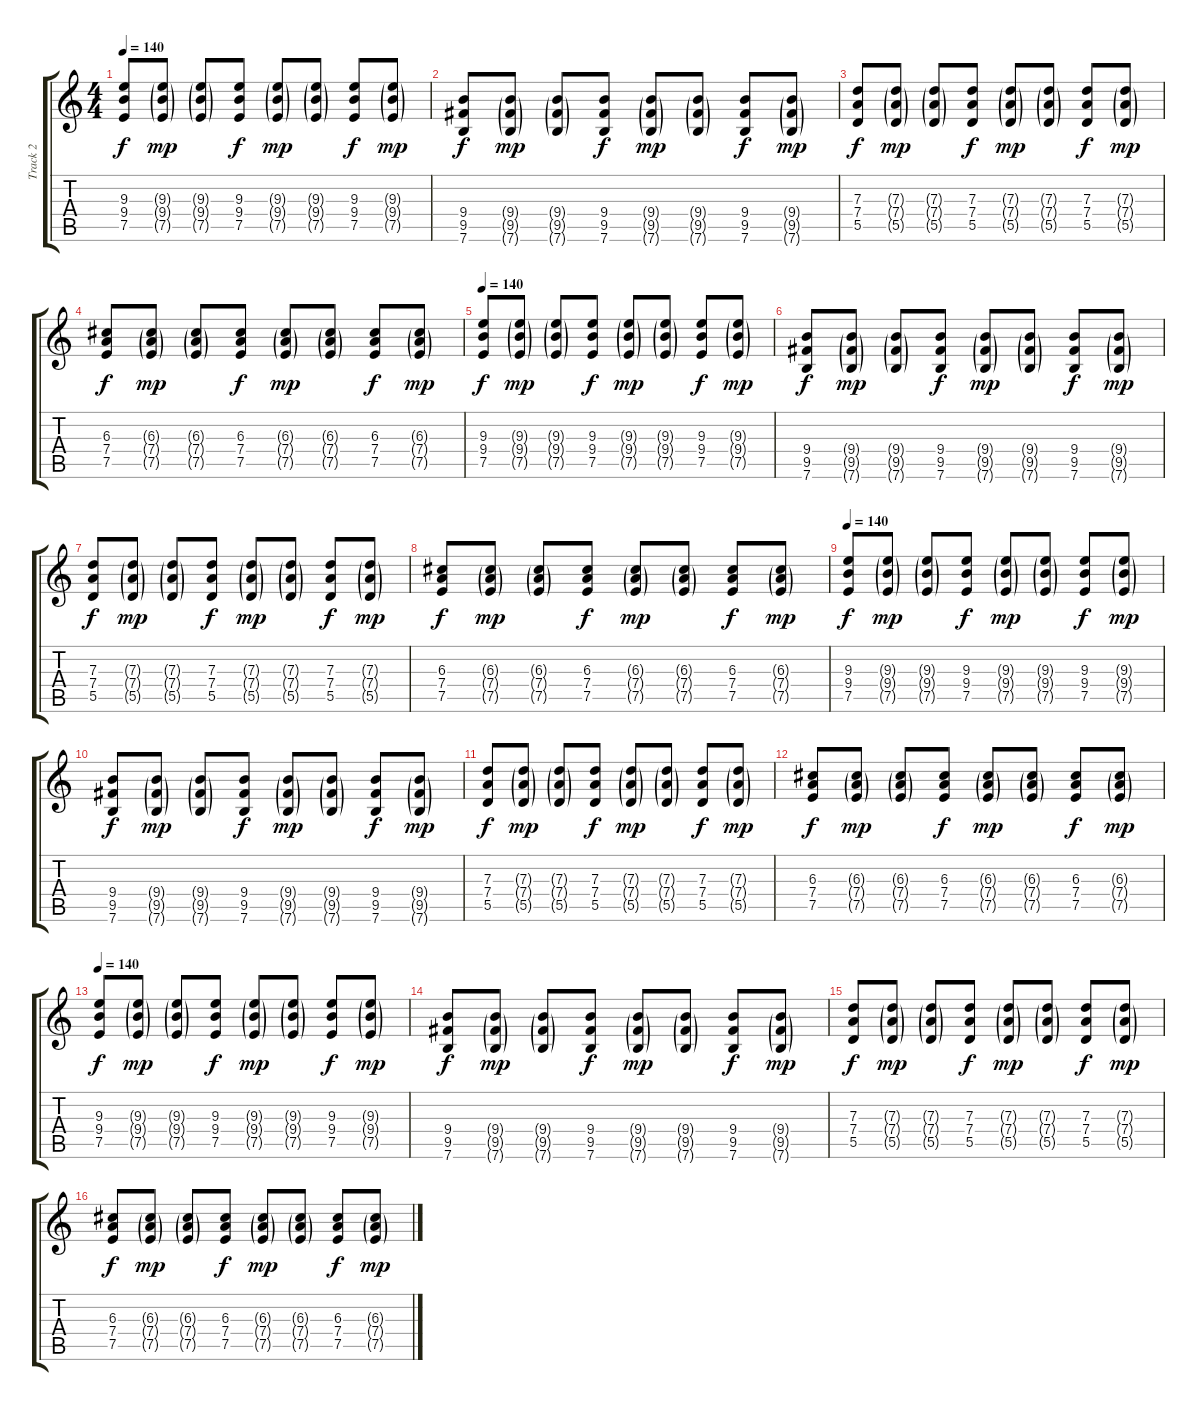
\track ("Track 2" "Track 2") {instrument electricguitarmuted}
\staff {score tabs}
\tuning (E4 B3 G3 D3 A2 E2) {hide}
\ts (4 4)
\tempo 140
\clef g2
\ks c
(9.3 9.4 7.5).8{dy f} (9.3{g} 9.4{g} 7.5{g}).8{dy mp} (9.3{g} 9.4{g} 7.5{g}).8 (9.3 9.4 7.5).8{dy f} (9.3{g} 9.4{g} 7.5{g}).8{dy mp} (9.3{g} 9.4{g} 7.5{g}).8 (9.3 9.4 7.5).8{dy f} (9.3{g} 9.4{g} 7.5{g}).8{dy mp} |
(9.4 9.5 7.6).8{dy f} (9.4{g} 9.5{g} 7.6{g}).8{dy mp} (9.4{g} 9.5{g} 7.6{g}).8 (9.4 9.5 7.6).8{dy f} (9.4{g} 9.5{g} 7.6{g}).8{dy mp} (9.4{g} 9.5{g} 7.6{g}).8 (9.4 9.5 7.6).8{dy f} (9.4{g} 9.5{g} 7.6{g}).8{dy mp} |
(7.3 7.4 5.5).8{dy f} (7.3{g} 7.4{g} 5.5{g}).8{dy mp} (7.3{g} 7.4{g} 5.5{g}).8 (7.3 7.4 5.5).8{dy f} (7.3{g} 7.4{g} 5.5{g}).8{dy mp} (7.3{g} 7.4{g} 5.5{g}).8 (7.3 7.4 5.5).8{dy f} (7.3{g} 7.4{g} 5.5{g}).8{dy mp} |
(6.3 7.4 7.5).8{dy f} (6.3{g} 7.4{g} 7.5{g}).8{dy mp} (6.3{g} 7.4{g} 7.5{g}).8 (6.3 7.4 7.5).8{dy f} (6.3{g} 7.4{g} 7.5{g}).8{dy mp} (6.3{g} 7.4{g} 7.5{g}).8 (6.3 7.4 7.5).8{dy f} (6.3{g} 7.4{g} 7.5{g}).8{dy mp} |
\tempo 140
(9.3 9.4 7.5).8{dy f} (9.3{g} 9.4{g} 7.5{g}).8{dy mp} (9.3{g} 9.4{g} 7.5{g}).8 (9.3 9.4 7.5).8{dy f} (9.3{g} 9.4{g} 7.5{g}).8{dy mp} (9.3{g} 9.4{g} 7.5{g}).8 (9.3 9.4 7.5).8{dy f} (9.3{g} 9.4{g} 7.5{g}).8{dy mp} |
(9.4 9.5 7.6).8{dy f} (9.4{g} 9.5{g} 7.6{g}).8{dy mp} (9.4{g} 9.5{g} 7.6{g}).8 (9.4 9.5 7.6).8{dy f} (9.4{g} 9.5{g} 7.6{g}).8{dy mp} (9.4{g} 9.5{g} 7.6{g}).8 (9.4 9.5 7.6).8{dy f} (9.4{g} 9.5{g} 7.6{g}).8{dy mp} |
(7.3 7.4 5.5).8{dy f} (7.3{g} 7.4{g} 5.5{g}).8{dy mp} (7.3{g} 7.4{g} 5.5{g}).8 (7.3 7.4 5.5).8{dy f} (7.3{g} 7.4{g} 5.5{g}).8{dy mp} (7.3{g} 7.4{g} 5.5{g}).8 (7.3 7.4 5.5).8{dy f} (7.3{g} 7.4{g} 5.5{g}).8{dy mp} |
(6.3 7.4 7.5).8{dy f} (6.3{g} 7.4{g} 7.5{g}).8{dy mp} (6.3{g} 7.4{g} 7.5{g}).8 (6.3 7.4 7.5).8{dy f} (6.3{g} 7.4{g} 7.5{g}).8{dy mp} (6.3{g} 7.4{g} 7.5{g}).8 (6.3 7.4 7.5).8{dy f} (6.3{g} 7.4{g} 7.5{g}).8{dy mp} |
\tempo 140
(9.3 9.4 7.5).8{dy f} (9.3{g} 9.4{g} 7.5{g}).8{dy mp} (9.3{g} 9.4{g} 7.5{g}).8 (9.3 9.4 7.5).8{dy f} (9.3{g} 9.4{g} 7.5{g}).8{dy mp} (9.3{g} 9.4{g} 7.5{g}).8 (9.3 9.4 7.5).8{dy f} (9.3{g} 9.4{g} 7.5{g}).8{dy mp} |
(9.4 9.5 7.6).8{dy f} (9.4{g} 9.5{g} 7.6{g}).8{dy mp} (9.4{g} 9.5{g} 7.6{g}).8 (9.4 9.5 7.6).8{dy f} (9.4{g} 9.5{g} 7.6{g}).8{dy mp} (9.4{g} 9.5{g} 7.6{g}).8 (9.4 9.5 7.6).8{dy f} (9.4{g} 9.5{g} 7.6{g}).8{dy mp} |
(7.3 7.4 5.5).8{dy f} (7.3{g} 7.4{g} 5.5{g}).8{dy mp} (7.3{g} 7.4{g} 5.5{g}).8 (7.3 7.4 5.5).8{dy f} (7.3{g} 7.4{g} 5.5{g}).8{dy mp} (7.3{g} 7.4{g} 5.5{g}).8 (7.3 7.4 5.5).8{dy f} (7.3{g} 7.4{g} 5.5{g}).8{dy mp} |
(6.3 7.4 7.5).8{dy f} (6.3{g} 7.4{g} 7.5{g}).8{dy mp} (6.3{g} 7.4{g} 7.5{g}).8 (6.3 7.4 7.5).8{dy f} (6.3{g} 7.4{g} 7.5{g}).8{dy mp} (6.3{g} 7.4{g} 7.5{g}).8 (6.3 7.4 7.5).8{dy f} (6.3{g} 7.4{g} 7.5{g}).8{dy mp} |
\tempo 140
(9.3 9.4 7.5).8{dy f} (9.3{g} 9.4{g} 7.5{g}).8{dy mp} (9.3{g} 9.4{g} 7.5{g}).8 (9.3 9.4 7.5).8{dy f} (9.3{g} 9.4{g} 7.5{g}).8{dy mp} (9.3{g} 9.4{g} 7.5{g}).8 (9.3 9.4 7.5).8{dy f} (9.3{g} 9.4{g} 7.5{g}).8{dy mp} |
(9.4 9.5 7.6).8{dy f} (9.4{g} 9.5{g} 7.6{g}).8{dy mp} (9.4{g} 9.5{g} 7.6{g}).8 (9.4 9.5 7.6).8{dy f} (9.4{g} 9.5{g} 7.6{g}).8{dy mp} (9.4{g} 9.5{g} 7.6{g}).8 (9.4 9.5 7.6).8{dy f} (9.4{g} 9.5{g} 7.6{g}).8{dy mp} |
(7.3 7.4 5.5).8{dy f} (7.3{g} 7.4{g} 5.5{g}).8{dy mp} (7.3{g} 7.4{g} 5.5{g}).8 (7.3 7.4 5.5).8{dy f} (7.3{g} 7.4{g} 5.5{g}).8{dy mp} (7.3{g} 7.4{g} 5.5{g}).8 (7.3 7.4 5.5).8{dy f} (7.3{g} 7.4{g} 5.5{g}).8{dy mp} |
(6.3 7.4 7.5).8{dy f} (6.3{g} 7.4{g} 7.5{g}).8{dy mp} (6.3{g} 7.4{g} 7.5{g}).8 (6.3 7.4 7.5).8{dy f} (6.3{g} 7.4{g} 7.5{g}).8{dy mp} (6.3{g} 7.4{g} 7.5{g}).8 (6.3 7.4 7.5).8{dy f} (6.3{g} 7.4{g} 7.5{g}).8{dy mp}
